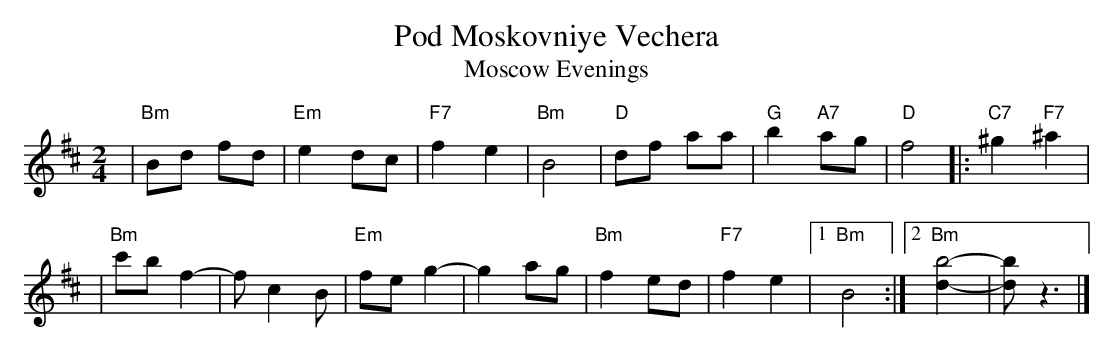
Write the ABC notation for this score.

X:1
T: Pod Moskovniye Vechera
T: Moscow Evenings
M: 2/4
L: 1/8
K: Bm
| "Bm"Bd fd | "Em"e2 dc | "F7"f2 e2 | "Bm"B4 \
| "D"df aa | "G"b2 "A7"ag | "D"f4 |: "C7"^g2 "F7"^a2 |
| "Bm"c'b f2- | f c2B | "Em"fe g2- | g2 ag \
| "Bm"f2 ed | "F7"f2 e2 |1 "Bm"B4 :|2 "Bm"[b4-d2-] | [bd]z3 |]
